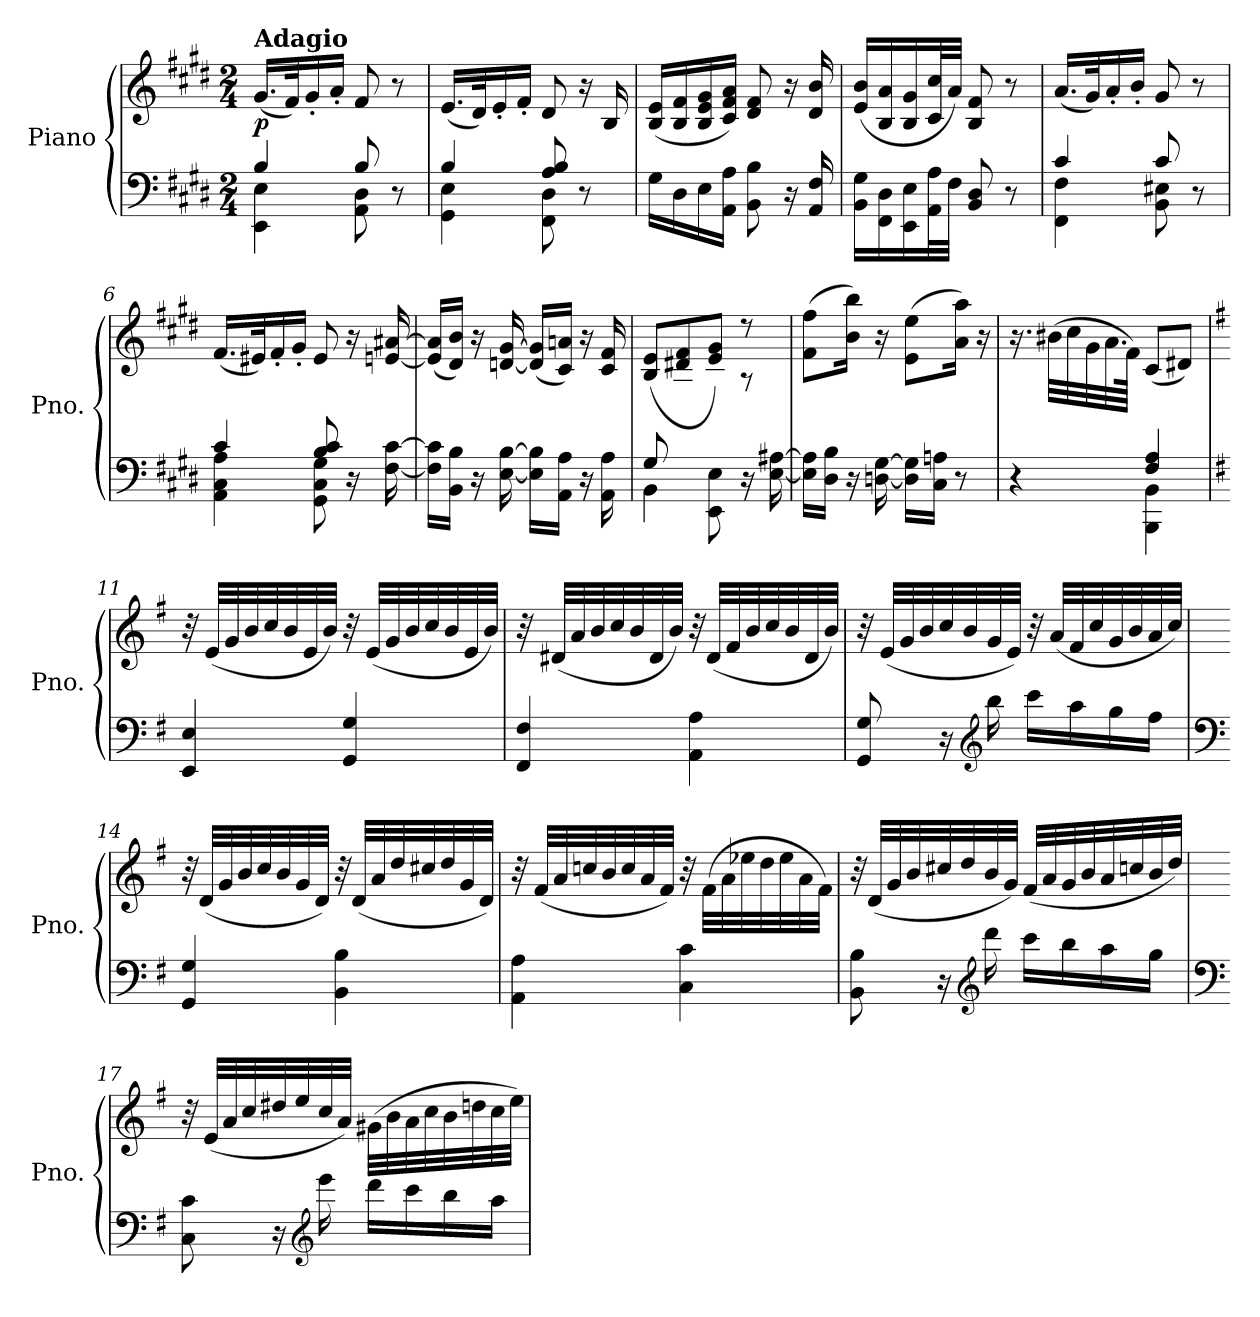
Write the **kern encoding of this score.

**kern	**kern	**dynam
*part1	*part1	*part1
*staff2	*staff1	*staff1/2
*I"Piano	*	*
*I'Pno.	*	*
*clefF4	*clefG2	*
*k[f#c#g#d#]	*k[f#c#g#d#]	*
*M2/4	*M2/4	*
=1	=1	=1
*^	*^	*
!	!	!LO:TX:a:B:t=Adagio	!	!
!	!	!	!	!LO:DY:b
4B/	4EE\ 4E\	(16.g#/LL	4.ryy	p
.	.	32f#/K)	.	.
.	.	16g#'/	.	.
.	.	16a'/JJ	.	.
8B/	8AA\ 8D#\	8f#/	.	.
8ryy	8r	8r	8ryy	.
=2	=2	=2	=2	=2
4B/	4GG#\ 4E\	(>16.e/LL	4.ryy	.
.	.	32d#/K)	.	.
.	.	16e'/	.	.
.	.	16f#'/JJ	.	.
8A/ 8B/	8FF#\ 8D#\	8d#/	.	.
8ryy	8r	16r	8ryy	.
.	.	16B/	.	.
*v	*v	*	*	*
*	*v	*v	*
=3	=3	=3
16G#\LL	(>16B/ 16e/LL	.
16D#\	16B/ 16f#/	.
16E\	16B/ 16e/ 16g#/	.
16AA\ 16A\JJ	16c#/ 16f#/ 16a/JJ)	.
8BB\ 8B\	8d#/ 8f#/	.
16r	16r	.
16AA/ 16F#/	16d#/ 16b/	.
=4	=4	=4
16BB\ 16G#\LL	(>16e/ 16b/LL	.
16FF#\ 16D#\	16B/ 16a/	.
16EE\ 16E\	16B/ 16g#/	.
32AA\ 32A\L	32c#/ 32cc#/L	.
32F#\JJJ	32a/JJJ)	.
8BB/ 8D#/	8B/ 8f#/	.
8r	8r	.
!!LO:LB:g=z
=5	=5	=5
*^	*^	*
4c#/	4FF#\ 4F#\	(>16.a/LL	4.ryy	.
.	.	32g#/K)	.	.
.	.	16a'/	.	.
.	.	16b'/JJ	.	.
8c#/	8BB\ 8E#X\	8g#/	.	.
8ryy	8r	8r	8ryy	.
=6	=6	=6	=6	=6
4c#/	4AA\ 4C#\ 4A\	(>16.f#/LL	4.ryy	.
.	.	32e#X/K)	.	.
.	.	16f#'/	.	.
.	.	16g#'/JJ	.	.
8B/ 8c#/	8GG#\ 8C#\ 8G#\	8e#/	.	.
8ryy	16r	16r	8ryy	.
.	[16F#\ [16c#\	[16en/ [16a#X/	.	.
*v	*v	*	*	*
*	*v	*v	*
=7	=7	=7
16F#\] 16c#\]LL	(16e/] 16a#/]LL	.
16BB\ 16B\JJ	16d#/ 16b/JJ)	.
16r	16r	.
[16E\ [16B\	[16dn/ [16g#/	.
16E\] 16B\]LL	(16d/] 16g#/]LL	.
16AA\ 16A\JJ	16c#/ 16an/JJ)	.
16r	16r	.
16AA\ 16A\	16c#/ 16f#/	.
=8	=8	=8
*^	*^	*
8G#/L	4BB\	(8B/ 8e/L	8ryy	.
4.ryy	.	8d#X/ 8f#/	8A\	.
.	8EE\ 8E\	8e/ 8g#/J)	8B\J	.
.	16r	8r	8r	.
.	[16E\ [16A#X\	.	.	.
*v	*v	*	*	*
*	*v	*v	*
!!LO:LB:g=z
=9	=9	=9
16E\] 16A#\]LL	(8f#\ 8ff#\L	.
16D#\ 16B\JJ	.	.
16r	16b\ 16bb\Jk)	.
[16Dn\ [16G#\	16r	.
16D\] 16G#\]LL	(8e\ 8ee\L	.
16C#\ 16An\JJ	.	.
8r	16a\ 16aa\Jk)	.
.	16r	.
=10	=10	=10
*^	*^	*
4ryy	4r	16.r	4ryy	.
.	.	(32b#X\LLL	.	.
.	.	32cc#\	.	.
.	.	32g#\	.	.
.	.	32.a\	.	.
.	.	64f#\JJJk)	.	.
4F#/ 4A/	4BBB\ 4BB\	(8c#/L	4ryy	.
.	.	8d#X/J)	.	.
*v	*v	*	*	*
*	*v	*v	*
=11	=11	=11
*k[f#]	*k[f#]	*
4EE/ 4E/	32r	.
.	(32e/LLL	.
.	32g/	.
.	32b/	.
.	32cc/	.
.	32b/	.
.	32e/	.
.	32b/JJJ)	.
4GG/ 4G/	32r	.
.	(32e/LLL	.
.	32g/	.
.	32b/	.
.	32cc/	.
.	32b/	.
.	32e/	.
.	32b/JJJ)	.
!!LO:LB:g=z
=12	=12	=12
4FF#/ 4F#/	32r	.
.	(32d#X/LLL	.
.	32a/	.
.	32b/	.
.	32cc/	.
.	32b/	.
.	32d#/	.
.	32b/JJJ)	.
4AA\ 4A\	32r	.
.	(32d#/LLL	.
.	32f#/	.
.	32b/	.
.	32cc/	.
.	32b/	.
.	32d#/	.
.	32b/JJJ)	.
=13	=13	=13
8GG/ 8G/	32r	.
.	(32e/LLL	.
.	32g/	.
.	32b/	.
16r	32cc/	.
.	32b/	.
*clefG2	*	*
16bb\	32g/	.
.	32e/JJJ)	.
16ccc\LL	32r	.
.	(32a/LLL	.
16aa\	32f#/	.
.	32cc/	.
16gg\	32g/	.
.	32b/	.
16ff#\JJ	32a/	.
.	32cc/JJJ)	.
!!LO:LB:g=z
=14	=14	=14
*clefF4	*	*
4GG/ 4G/	32r	.
.	(32d/LLL	.
.	32g/	.
.	32b/	.
.	32cc/	.
.	32b/	.
.	32g/	.
.	32d/JJJ)	.
4BB\ 4B\	32r	.
.	(32d/LLL	.
.	32a/	.
.	32dd/	.
.	32cc#X/	.
.	32dd/	.
.	32g/	.
.	32d/JJJ)	.
=15	=15	=15
4AA\ 4A\	32r	.
.	(32f#/LLL	.
.	32a/	.
.	32ccn/	.
.	32b/	.
.	32cc/	.
.	32a/	.
.	32f#/JJJ)	.
4C\ 4c\	32r	.
.	(32f#\LLL	.
.	32a\	.
.	32ee-X\	.
.	32dd\	.
.	32ee-\	.
.	32a\	.
.	32f#\JJJ)	.
!!LO:PB:g=z
=16	=16	=16
8BB\ 8B\	32r	.
.	(32d/LLL	.
.	32g/	.
.	32b/	.
16r	32cc#X/	.
.	32dd/	.
*clefG2	*	*
16ddd\	32b/	.
.	32g/JJJ)	.
16ccc\LL	(32f#/LLL	.
.	32a/	.
16bb\	32g/	.
.	32b/	.
16aa\	32a/	.
.	32ccn/	.
16gg\JJ	32b/	.
.	32dd/JJJ)	.
=17	=17	=17
*clefF4	*	*
8C\ 8c\	32r	.
.	(32e/LLL	.
.	32a/	.
.	32cc/	.
16r	32dd#X/	.
.	32ee/	.
*clefG2	*	*
16eee\	32cc/	.
.	32a/JJJ)	.
16ddd\LL	(32g#X\LLL	.
.	32b\	.
16ccc\	32a\	.
.	32cc\	.
16bb\	32b\	.
.	32ddn\	.
16aa\JJ	32cc\	.
.	32ee\JJJ)	.
=	=	=
*-	*-	*-
